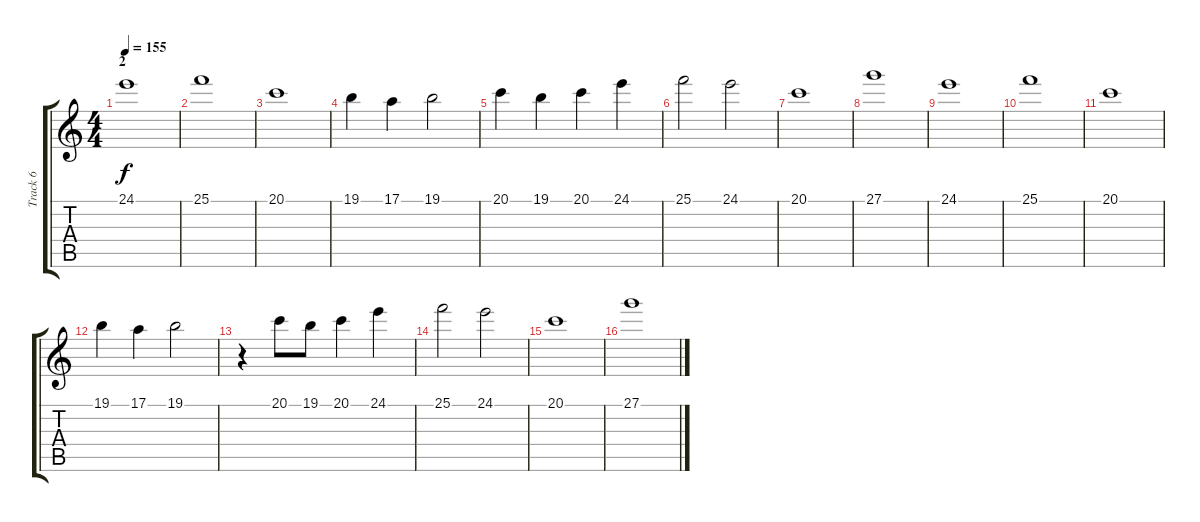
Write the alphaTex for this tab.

\track ("Track 6" "Track 6") {instrument piccolo}
\staff {score tabs}
\tuning (E4 B3 G3 D3 A2 E2) {hide}
\ts (4 4)
\section ("" "2")
\tempo 155
\clef g2
\ks c
24.1.1{dy f} |
25.1.1 |
20.1.1 |
19.1.4 17.1.4 19.1.2 |
20.1.4 19.1.4 20.1.4 24.1.4 |
25.1.2 24.1.2 |
20.1.1 |
27.1.1 |
24.1.1 |
25.1.1 |
20.1.1 |
19.1.4 17.1.4 19.1.2 |
r.4 20.1.8 19.1.8 20.1.4 24.1.4 |
25.1.2 24.1.2 |
20.1.1 |
27.1.1
